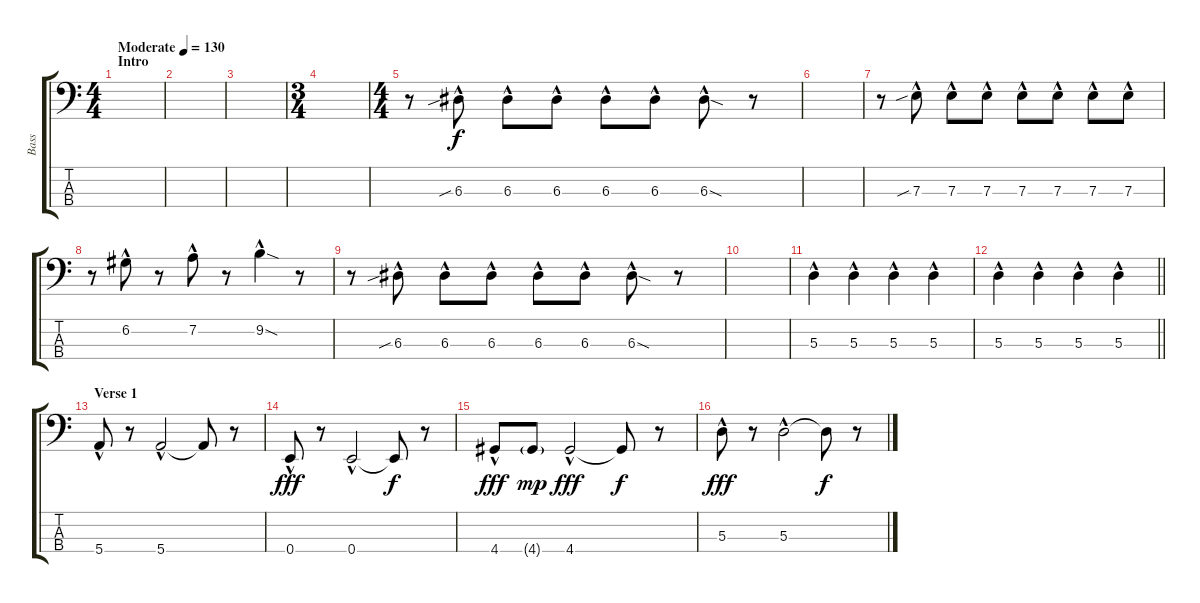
\track ("Bass" "Bass") {instrument electricbassfinger}
\staff {score tabs}
\tuning (G2 D2 A1 E1) {hide}
\ts (4 4)
\section ("" "Intro")
\tempo (130 "Moderate")
\clef f4
\ks c
|
|
|
\ts (3 4)
|
\ts (4 4)
r.8 6.3{sib hac}.8 6.3{hac}.8 6.3{hac}.8 6.3{hac}.8 6.3{hac}.8 6.3{sod hac}.8 r.8 |
|
r.8 7.3{sib hac}.8 7.3{hac}.8 7.3{hac}.8 7.3{hac}.8 7.3{hac}.8 7.3{hac}.8 7.3{hac}.8 |
r.8 6.2{hac}.8 r.8 7.2{hac}.8 r.8 9.2{sod hac}.4 r.8 |
r.8 6.3{sib hac}.8 6.3{hac}.8 6.3{hac}.8 6.3{hac}.8 6.3{hac}.8 6.3{sod hac}.8 r.8 |
|
5.3{hac}.4 5.3{hac}.4 5.3{hac}.4 5.3{hac}.4 |
\barLineRight lightlight
5.3{hac}.4 5.3{hac}.4 5.3{hac}.4 5.3{hac}.4 |
\section ("" "Verse 1")
5.4{hac}.8 r.8 5.4{hac}.2 5.4{t}.8{dy f} r.8 |
0.4{hac}.8{dy fff} r.8 0.4{hac}.2 0.4{t}.8{dy f} r.8 |
4.4{hac}.8{dy fff} 4.4{g}.8{dy mp} 4.4{hac}.2{dy fff} 4.4{t}.8{dy f} r.8 |
5.3{hac}.8{dy fff} r.8 5.3{hac}.2 5.3{t}.8{dy f} r.8
